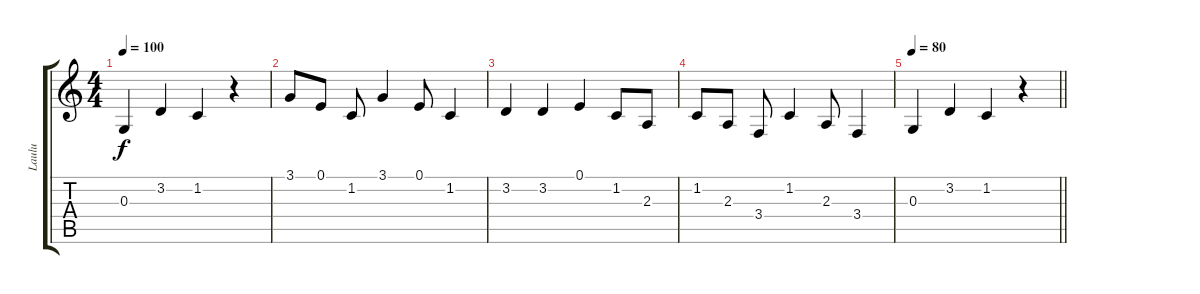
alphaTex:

\track ("Laulu" "Laulu") {instrument lead6voice}
\staff {score tabs}
\tuning (E4 B3 G3 D3 A2 E2) {hide}
\ts (4 4)
\tempo 100
\clef g2
\ks c
0.3.4{dy f} 3.2.4 1.2.4 r.4 |
3.1.8 0.1.8 1.2.8 3.1.4 0.1.8 1.2.4 |
3.2.4 3.2.4 0.1.4 1.2.8 2.3.8 |
1.2.8 2.3.8 3.4.8 1.2.4 2.3.8 3.4.4 |
\tempo 80
\barLineRight lightlight
0.3.4 3.2.4 1.2.4 r.4
